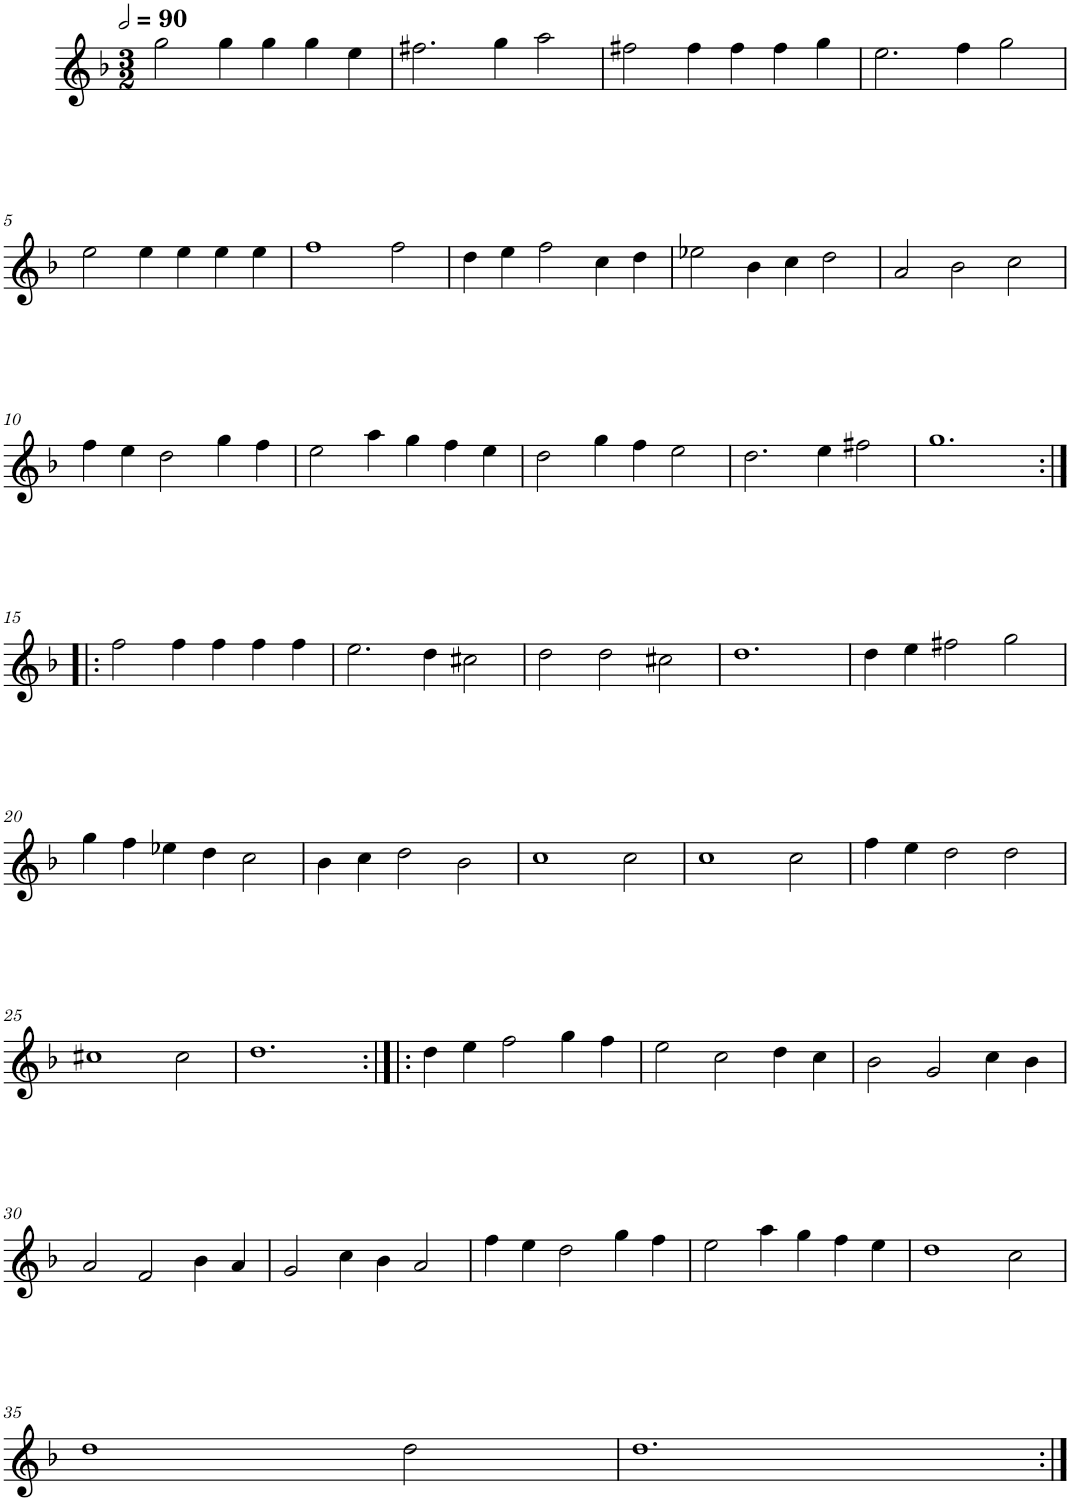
**kern
*part1
*staff1
*I"Cinq parties
*clefG2
*k[b-]
*M3/2
*MM180
=1
2gg\
4gg\
4gg\
4gg\
4ee\
=2
2.ff#X\
4gg\
2aa\
=3
2ff#X\
4ff#\
4ff#\
4ff#\
4gg\
=4
2.ee\
4ff\
2gg\
!!LO:LB:g=z
=5
2ee\
4ee\
4ee\
4ee\
4ee\
=6
1ff
2ff\
=7
4dd\
4ee\
2ff\
4cc\
4dd\
=8
2ee-X\
4b-\
4cc\
2dd\
=9
2a/
2b-\
2cc\
!!LO:LB:g=z
=10
4ff\
4ee\
2dd\
4gg\
4ff\
=11
2ee\
4aa\
4gg\
4ff\
4ee\
=12
2dd\
4gg\
4ff\
2ee\
=13
2.dd\
4ee\
2ff#X\
=14
1.gg
!!LO:LB:g=z
=15:|!|:
2ff\
4ff\
4ff\
4ff\
4ff\
=16
2.ee\
4dd\
2cc#X\
=17
2dd\
2dd\
2cc#X\
=18
1.dd
=19
4dd\
4ee\
2ff#X\
2gg\
!!LO:LB:g=z
=20
4gg\
4ff\
4ee-X\
4dd\
2cc\
=21
4b-\
4cc\
2dd\
2b-\
=22
1cc
2cc\
=23
1cc
2cc\
=24
4ff\
4ee\
2dd\
2dd\
!!LO:LB:g=z
=25
1cc#X
2cc#\
=26
1.dd
=27:|!|:
4dd\
4ee\
2ff\
4gg\
4ff\
=28
2ee\
2cc\
4dd\
4cc\
=29
2b-\
2g/
4cc\
4b-\
!!LO:LB:g=z
=30
2a/
2f/
4b-\
4a/
=31
2g/
4cc\
4b-\
2a/
=32
4ff\
4ee\
2dd\
4gg\
4ff\
=33
2ee\
4aa\
4gg\
4ff\
4ee\
=34
1dd
2cc\
!!LO:LB:g=z
=35
1dd
2dd\
=36
1.dd
=:|!
*-
